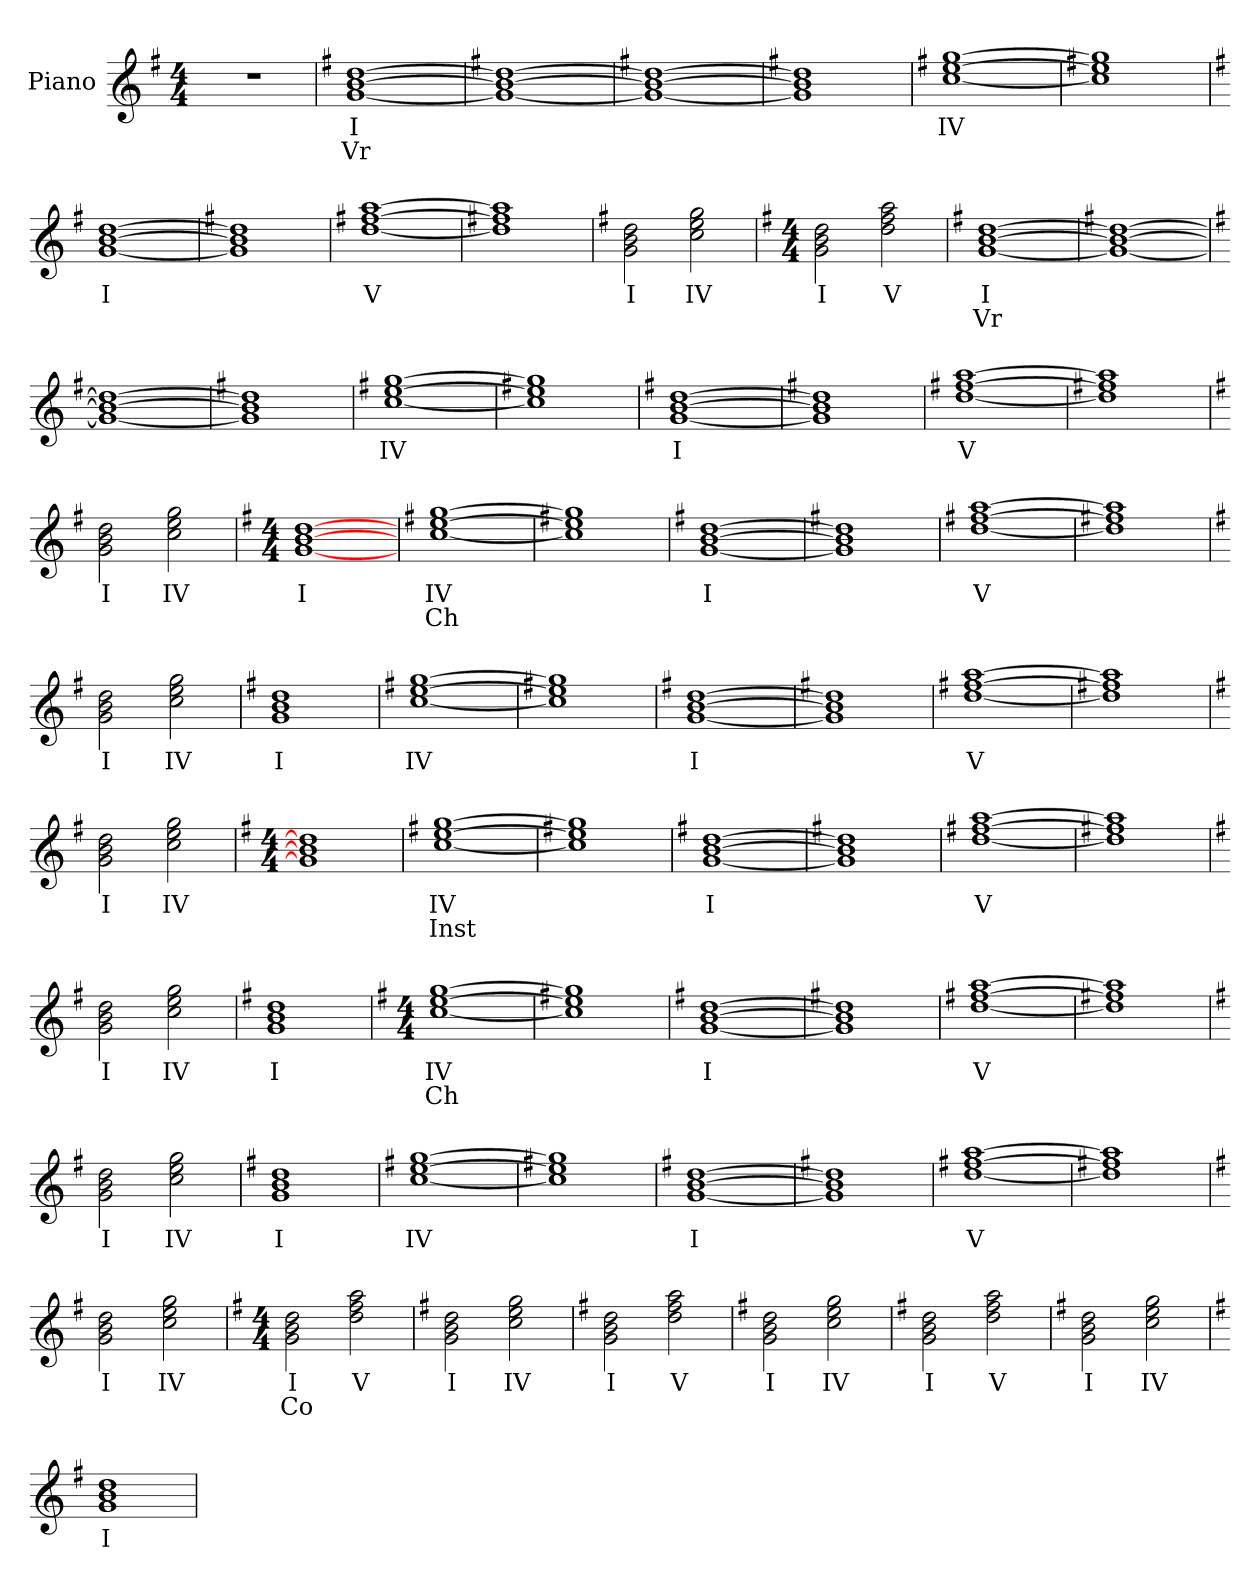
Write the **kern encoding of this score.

**kern	**text	**text
*part1	*part1	*part1
*staff1	*staff1	*staff1
*I"Piano	*	*
*I'Pno	*	*
*k[f#]	*	*
*G:	*	*
*M4/4	*	*
=	=	=
1r	.	.
=	=	=
*k[f#]	*	*
*G:	*	*
[1g [1b [1dd	I	Vr
=	=	=
*k[f#]	*	*
*G:	*	*
1g_ 1b_ 1dd_	.	.
=	=	=
*k[f#]	*	*
*G:	*	*
1g_ 1b_ 1dd_	.	.
=	=	=
*k[f#]	*	*
*G:	*	*
1g] 1b] 1dd]	.	.
=	=	=
*k[f#]	*	*
*G:	*	*
[1cc [1ee [1gg	IV	.
=	=	=
*k[f#]	*	*
*G:	*	*
1cc] 1ee] 1gg]	.	.
=	=	=
*k[f#]	*	*
*G:	*	*
[1g [1b [1dd	I	.
=	=	=
*k[f#]	*	*
*G:	*	*
1g] 1b] 1dd]	.	.
=	=	=
*k[f#]	*	*
*G:	*	*
[1dd [1ff# [1aa	V	.
=	=	=
*k[f#]	*	*
*G:	*	*
1dd] 1ff#] 1aa]	.	.
=	=	=
*k[f#]	*	*
*G:	*	*
2g 2b 2dd	I	.
2cc 2ee 2gg	IV	.
=	=	=
*k[f#]	*	*
*G:	*	*
*M4/4	*	*
2g 2b 2dd	I	.
2dd 2ff# 2aa	V	.
=	=	=
*k[f#]	*	*
*G:	*	*
[1g [1b [1dd	I	Vr
=	=	=
*k[f#]	*	*
*G:	*	*
1g_ 1b_ 1dd_	.	.
=	=	=
*k[f#]	*	*
*G:	*	*
1g_ 1b_ 1dd_	.	.
=	=	=
*k[f#]	*	*
*G:	*	*
1g] 1b] 1dd]	.	.
=	=	=
*k[f#]	*	*
*G:	*	*
[1cc [1ee [1gg	IV	.
=	=	=
*k[f#]	*	*
*G:	*	*
1cc] 1ee] 1gg]	.	.
=	=	=
*k[f#]	*	*
*G:	*	*
[1g [1b [1dd	I	.
=	=	=
*k[f#]	*	*
*G:	*	*
1g] 1b] 1dd]	.	.
=	=	=
*k[f#]	*	*
*G:	*	*
[1dd [1ff# [1aa	V	.
=	=	=
*k[f#]	*	*
*G:	*	*
1dd] 1ff#] 1aa]	.	.
=	=	=
*k[f#]	*	*
*G:	*	*
2g 2b 2dd	I	.
2cc 2ee 2gg	IV	.
=	=	=
*k[f#]	*	*
*G:	*	*
*M4/4	*	*
[1g [1b [1dd	I	.
=	=	=
*k[f#]	*	*
*G:	*	*
[1cc [1ee [1gg	IV	Ch
=	=	=
*k[f#]	*	*
*G:	*	*
1cc] 1ee] 1gg]	.	.
=	=	=
*k[f#]	*	*
*G:	*	*
[1g [1b [1dd	I	.
=	=	=
*k[f#]	*	*
*G:	*	*
1g] 1b] 1dd]	.	.
=	=	=
*k[f#]	*	*
*G:	*	*
[1dd [1ff# [1aa	V	.
=	=	=
*k[f#]	*	*
*G:	*	*
1dd] 1ff#] 1aa]	.	.
=	=	=
*k[f#]	*	*
*G:	*	*
2g 2b 2dd	I	.
2cc 2ee 2gg	IV	.
=	=	=
*k[f#]	*	*
*G:	*	*
1g 1b 1dd	I	.
=	=	=
*k[f#]	*	*
*G:	*	*
[1cc [1ee [1gg	IV	.
=	=	=
*k[f#]	*	*
*G:	*	*
1cc] 1ee] 1gg]	.	.
=	=	=
*k[f#]	*	*
*G:	*	*
[1g [1b [1dd	I	.
=	=	=
*k[f#]	*	*
*G:	*	*
1g] 1b] 1dd]	.	.
=	=	=
*k[f#]	*	*
*G:	*	*
[1dd [1ff# [1aa	V	.
=	=	=
*k[f#]	*	*
*G:	*	*
1dd] 1ff#] 1aa]	.	.
=	=	=
*k[f#]	*	*
*G:	*	*
2g 2b 2dd	I	.
2cc 2ee 2gg	IV	.
=	=	=
*k[f#]	*	*
*G:	*	*
*M4/4	*	*
1g] 1b] 1dd]	.	.
=	=	=
*k[f#]	*	*
*G:	*	*
[1cc [1ee [1gg	IV	Inst
=	=	=
*k[f#]	*	*
*G:	*	*
1cc] 1ee] 1gg]	.	.
=	=	=
*k[f#]	*	*
*G:	*	*
[1g [1b [1dd	I	.
=	=	=
*k[f#]	*	*
*G:	*	*
1g] 1b] 1dd]	.	.
=	=	=
*k[f#]	*	*
*G:	*	*
[1dd [1ff# [1aa	V	.
=	=	=
*k[f#]	*	*
*G:	*	*
1dd] 1ff#] 1aa]	.	.
=	=	=
*k[f#]	*	*
*G:	*	*
2g 2b 2dd	I	.
2cc 2ee 2gg	IV	.
=	=	=
*k[f#]	*	*
*G:	*	*
1g 1b 1dd	I	.
=	=	=
*k[f#]	*	*
*G:	*	*
*M4/4	*	*
[1cc [1ee [1gg	IV	Ch
=	=	=
*k[f#]	*	*
*G:	*	*
1cc] 1ee] 1gg]	.	.
=	=	=
*k[f#]	*	*
*G:	*	*
[1g [1b [1dd	I	.
=	=	=
*k[f#]	*	*
*G:	*	*
1g] 1b] 1dd]	.	.
=	=	=
*k[f#]	*	*
*G:	*	*
[1dd [1ff# [1aa	V	.
=	=	=
*k[f#]	*	*
*G:	*	*
1dd] 1ff#] 1aa]	.	.
=	=	=
*k[f#]	*	*
*G:	*	*
2g 2b 2dd	I	.
2cc 2ee 2gg	IV	.
=	=	=
*k[f#]	*	*
*G:	*	*
1g 1b 1dd	I	.
=	=	=
*k[f#]	*	*
*G:	*	*
[1cc [1ee [1gg	IV	.
=	=	=
*k[f#]	*	*
*G:	*	*
1cc] 1ee] 1gg]	.	.
=	=	=
*k[f#]	*	*
*G:	*	*
[1g [1b [1dd	I	.
=	=	=
*k[f#]	*	*
*G:	*	*
1g] 1b] 1dd]	.	.
=	=	=
*k[f#]	*	*
*G:	*	*
[1dd [1ff# [1aa	V	.
=	=	=
*k[f#]	*	*
*G:	*	*
1dd] 1ff#] 1aa]	.	.
=	=	=
*k[f#]	*	*
*G:	*	*
2g 2b 2dd	I	.
2cc 2ee 2gg	IV	.
=	=	=
*k[f#]	*	*
*G:	*	*
*M4/4	*	*
2g 2b 2dd	I	Co
2dd 2ff# 2aa	V	.
=	=	=
*k[f#]	*	*
*G:	*	*
2g 2b 2dd	I	.
2cc 2ee 2gg	IV	.
=	=	=
*k[f#]	*	*
*G:	*	*
2g 2b 2dd	I	.
2dd 2ff# 2aa	V	.
=	=	=
*k[f#]	*	*
*G:	*	*
2g 2b 2dd	I	.
2cc 2ee 2gg	IV	.
=	=	=
*k[f#]	*	*
*G:	*	*
2g 2b 2dd	I	.
2dd 2ff# 2aa	V	.
=	=	=
*k[f#]	*	*
*G:	*	*
2g 2b 2dd	I	.
2cc 2ee 2gg	IV	.
=	=	=
*k[f#]	*	*
*G:	*	*
1g 1b 1dd	I	.
=	=	=
*-	*-	*-
